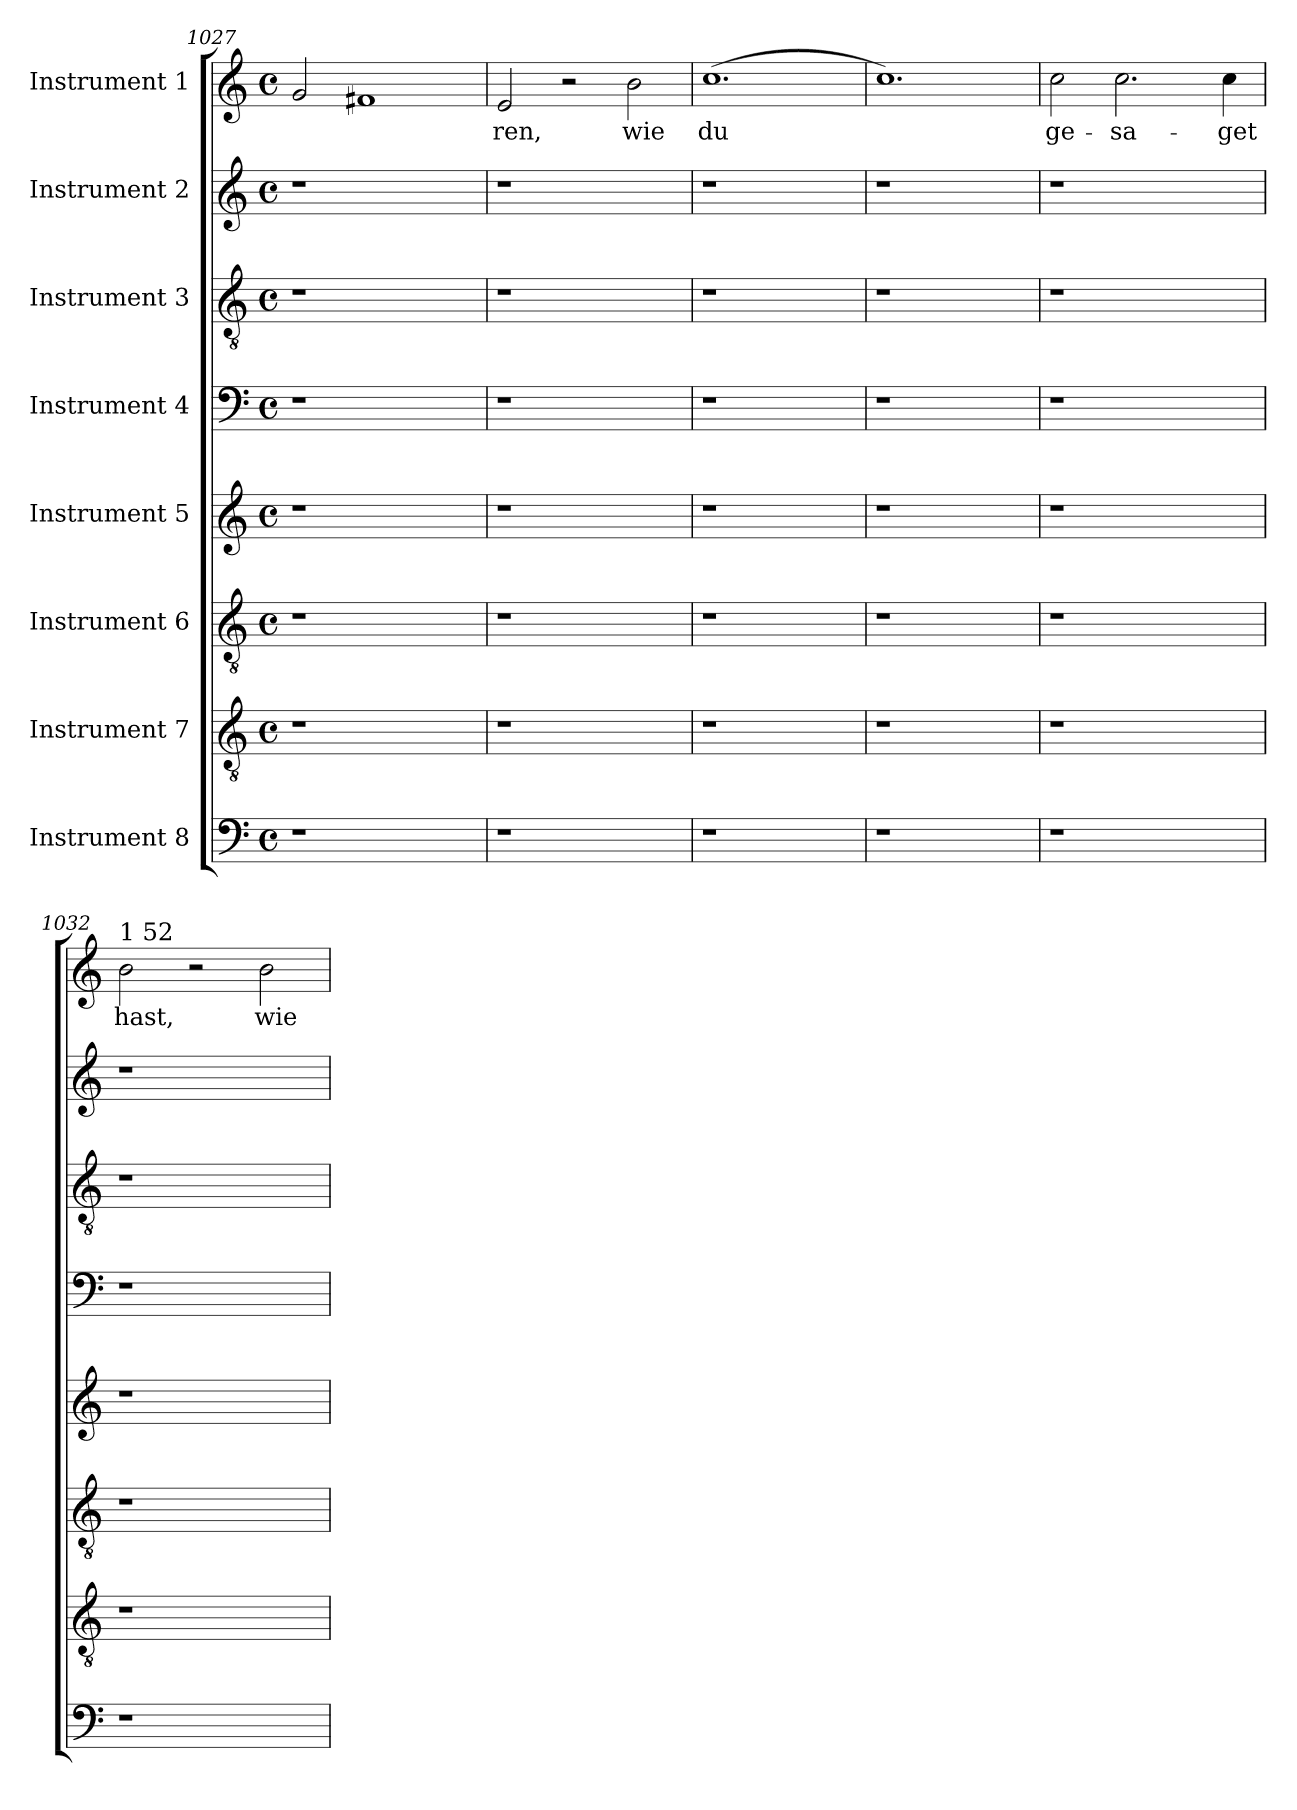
**kern	**kern	**kern	**kern	**kern	**kern	**kern	**kern	**text
*part8	*part7	*part6	*part5	*part4	*part3	*part2	*part1	*part1
*staff8	*staff7	*staff6	*staff5	*staff4	*staff3	*staff2	*staff1	*staff1
*I"Instrument 8	*I"Instrument 7	*I"Instrument 6	*I"Instrument 5	*I"Instrument 4	*I"Instrument 3	*I"Instrument 2	*I"Instrument 1	*
*clefF4	*clefGv2	*clefGv2	*clefG2	*clefF4	*clefGv2	*clefG2	*clefG2	*
*M4/4	*M4/4	*M4/4	*M4/4	*M4/4	*M4/4	*M4/4	*M4/4	*
*met(c)	*met(c)	*met(c)	*met(c)	*met(c)	*met(c)	*met(c)	*met(c)	*
=1027	=1027	=1027	=1027	=1027	=1027	=1027	=1027	=1027
1r	1r	1r	1r	1r	1r	1r	2g/	.
.	.	.	.	.	.	.	1f#X	.
2ryy	2ryy	2ryy	2ryy	2ryy	2ryy	2ryy	.	.
=1028	=1028	=1028	=1028	=1028	=1028	=1028	=1028	=1028
!	!	!	!	!	!	!	!	!LO:LY:b:cj
1r	1r	1r	1r	1r	1r	1r	2e/	-ren,
.	.	.	.	.	.	.	2r	.
!	!	!	!	!	!	!	!	!LO:LY:b:cj
2ryy	2ryy	2ryy	2ryy	2ryy	2ryy	2ryy	2b\	wie
=1029	=1029	=1029	=1029	=1029	=1029	=1029	=1029	=1029
!	!	!	!	!	!	!	!	!LO:LY:b:cj
1r	1r	1r	1r	1r	1r	1r	(>1.cc	du
2ryy	2ryy	2ryy	2ryy	2ryy	2ryy	2ryy	.	.
=1030	=1030	=1030	=1030	=1030	=1030	=1030	=1030	=1030
1r	1r	1r	1r	1r	1r	1r	1.cc)	.
2ryy	2ryy	2ryy	2ryy	2ryy	2ryy	2ryy	.	.
=1031	=1031	=1031	=1031	=1031	=1031	=1031	=1031	=1031
!	!	!	!	!	!	!	!	!LO:LY:b:cj
1r	1r	1r	1r	1r	1r	1r	2cc\	ge-
!	!	!	!	!	!	!	!	!LO:LY:b:cj
.	.	.	.	.	.	.	2.cc\	-sa-
2ryy	2ryy	2ryy	2ryy	2ryy	2ryy	2ryy	.	.
!	!	!	!	!	!	!	!	!LO:LY:b:cj
.	.	.	.	.	.	.	4cc\	-get
!!LO:LB:g=z
=1032	=1032	=1032	=1032	=1032	=1032	=1032	=1032	=1032
!	!	!	!	!	!	!	!LO:TX:a:t=1 52	!
!	!	!	!	!	!	!	!	!LO:LY:b:cj
1r	1r	1r	1r	1r	1r	1r	2b\	hast,
.	.	.	.	.	.	.	2r	.
!	!	!	!	!	!	!	!	!LO:LY:b:cj
2ryy	2ryy	2ryy	2ryy	2ryy	2ryy	2ryy	2b\	wie
=	=	=	=	=	=	=	=	=
*-	*-	*-	*-	*-	*-	*-	*-	*-
